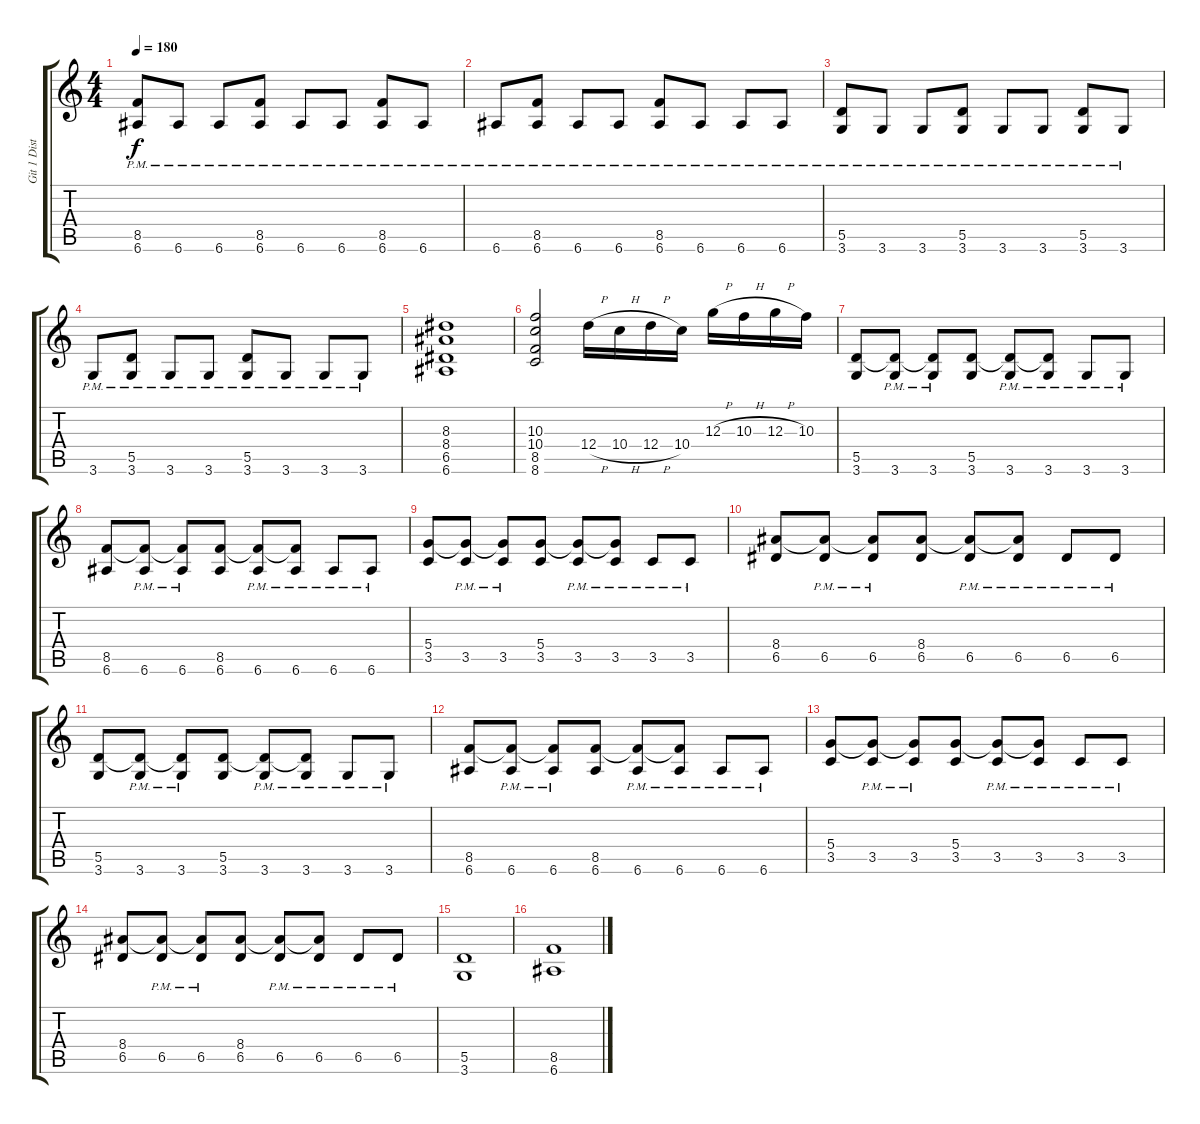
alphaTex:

\track ("Git 1 Dist" "Git 1 Dist") {instrument distortionguitar}
\staff {score tabs}
\tuning (E4 B3 G3 D3 A2 E2) {hide}
\ts (4 4)
\tempo 180
\clef g2
\ks c
(8.5{pm} 6.6{pm}).8{dy f} 6.6{pm}.8 6.6{pm}.8 (8.5{pm} 6.6{pm}).8 6.6{pm}.8 6.6{pm}.8 (8.5{pm} 6.6{pm}).8 6.6{pm}.8 |
6.6{pm}.8 (8.5{pm} 6.6{pm}).8 6.6{pm}.8 6.6{pm}.8 (8.5{pm} 6.6{pm}).8 6.6{pm}.8 6.6{pm}.8 6.6{pm}.8 |
(5.5{pm} 3.6{pm}).8 3.6{pm}.8 3.6{pm}.8 (5.5{pm} 3.6{pm}).8 3.6{pm}.8 3.6{pm}.8 (5.5{pm} 3.6{pm}).8 3.6{pm}.8 |
3.6{pm}.8 (5.5{pm} 3.6{pm}).8 3.6{pm}.8 3.6{pm}.8 (5.5{pm} 3.6{pm}).8 3.6{pm}.8 3.6{pm}.8 3.6{pm}.8 |
(8.3 8.4 6.5 6.6).1 |
(10.3 10.4 8.5 8.6).2 12.4{h}.16 10.4{h}.16 12.4{h}.16 10.4.16 12.3{h}.16 10.3{h}.16 12.3{h}.16 10.3.16 |
(5.5 3.6).8 (5.5{pm t} 3.6{pm}).8 (5.5{pm t} 3.6{pm}).8 (5.5 3.6).8 (5.5{pm t} 3.6{pm}).8 (5.5{pm t} 3.6{pm}).8 3.6{pm}.8 3.6{pm}.8 |
(8.5 6.6).8 (8.5{pm t} 6.6{pm}).8 (8.5{pm t} 6.6{pm}).8 (8.5 6.6).8 (8.5{pm t} 6.6{pm}).8 (8.5{pm t} 6.6{pm}).8 6.6{pm}.8 6.6{pm}.8 |
(5.4 3.5).8 (5.4{pm t} 3.5{pm}).8 (5.4{pm t} 3.5{pm}).8 (5.4 3.5).8 (5.4{pm t} 3.5{pm}).8 (5.4{pm t} 3.5{pm}).8 3.5{pm}.8 3.5{pm}.8 |
(8.4 6.5).8 (8.4{pm t} 6.5{pm}).8 (8.4{pm t} 6.5{pm}).8 (8.4 6.5).8 (8.4{pm t} 6.5{pm}).8 (8.4{pm t} 6.5{pm}).8 6.5{pm}.8 6.5{pm}.8 |
(5.5 3.6).8 (5.5{pm t} 3.6{pm}).8 (5.5{pm t} 3.6{pm}).8 (5.5 3.6).8 (5.5{pm t} 3.6{pm}).8 (5.5{pm t} 3.6{pm}).8 3.6{pm}.8 3.6{pm}.8 |
(8.5 6.6).8 (8.5{pm t} 6.6{pm}).8 (8.5{pm t} 6.6{pm}).8 (8.5 6.6).8 (8.5{pm t} 6.6{pm}).8 (8.5{pm t} 6.6{pm}).8 6.6{pm}.8 6.6{pm}.8 |
(5.4 3.5).8 (5.4{pm t} 3.5{pm}).8 (5.4{pm t} 3.5{pm}).8 (5.4 3.5).8 (5.4{pm t} 3.5{pm}).8 (5.4{pm t} 3.5{pm}).8 3.5{pm}.8 3.5{pm}.8 |
(8.4 6.5).8 (8.4{pm t} 6.5{pm}).8 (8.4{pm t} 6.5{pm}).8 (8.4 6.5).8 (8.4{pm t} 6.5{pm}).8 (8.4{pm t} 6.5{pm}).8 6.5{pm}.8 6.5{pm}.8 |
(5.5 3.6).1 |
(8.5 6.6).1
